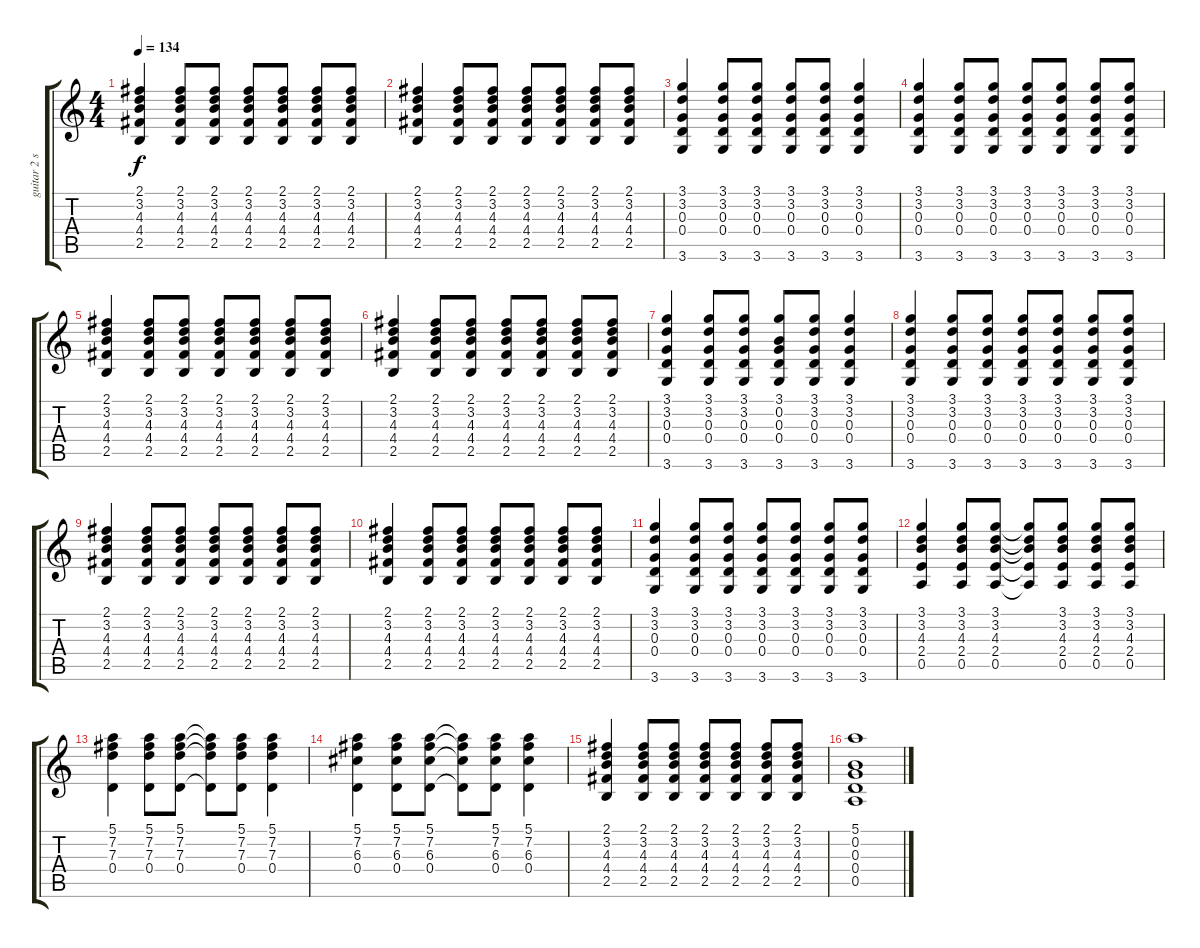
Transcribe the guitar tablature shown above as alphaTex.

\track ("guitar 2 std tuning" "guitar 2 s") {instrument overdrivenguitar}
\staff {score tabs}
\tuning (E4 B3 G3 D3 A2 E2) {hide}
\ts (4 4)
\tempo 134
\clef g2
\ks c
(2.1 3.2 4.3 4.4 2.5).4{dy f} (2.1 3.2 4.3 4.4 2.5).8 (2.1 3.2 4.3 4.4 2.5).8 (2.1 3.2 4.3 4.4 2.5).8 (2.1 3.2 4.3 4.4 2.5).8 (2.1 3.2 4.3 4.4 2.5).8 (2.1 3.2 4.3 4.4 2.5).8 |
(2.1 3.2 4.3 4.4 2.5).4 (2.1 3.2 4.3 4.4 2.5).8 (2.1 3.2 4.3 4.4 2.5).8 (2.1 3.2 4.3 4.4 2.5).8 (2.1 3.2 4.3 4.4 2.5).8 (2.1 3.2 4.3 4.4 2.5).8 (2.1 3.2 4.3 4.4 2.5).8 |
(3.1 3.2 0.3 0.4 3.6).4 (3.1 3.2 0.3 0.4 3.6).8 (3.1 3.2 0.3 0.4 3.6).8 (3.1 3.2 0.3 0.4 3.6).8 (3.1 3.2 0.3 0.4 3.6).8 (3.1 3.2 0.3 0.4 3.6).4 |
(3.1 3.2 0.3 0.4 3.6).4 (3.1 3.2 0.3 0.4 3.6).8 (3.1 3.2 0.3 0.4 3.6).8 (3.1 3.2 0.3 0.4 3.6).8 (3.1 3.2 0.3 0.4 3.6).8 (3.1 3.2 0.3 0.4 3.6).8 (3.1 3.2 0.3 0.4 3.6).8 |
(2.1 3.2 4.3 4.4 2.5).4 (2.1 3.2 4.3 4.4 2.5).8 (2.1 3.2 4.3 4.4 2.5).8 (2.1 3.2 4.3 4.4 2.5).8 (2.1 3.2 4.3 4.4 2.5).8 (2.1 3.2 4.3 4.4 2.5).8 (2.1 3.2 4.3 4.4 2.5).8 |
(2.1 3.2 4.3 4.4 2.5).4 (2.1 3.2 4.3 4.4 2.5).8 (2.1 3.2 4.3 4.4 2.5).8 (2.1 3.2 4.3 4.4 2.5).8 (2.1 3.2 4.3 4.4 2.5).8 (2.1 3.2 4.3 4.4 2.5).8 (2.1 3.2 4.3 4.4 2.5).8 |
(3.1 3.2 0.3 0.4 3.6).4 (3.1 3.2 0.3 0.4 3.6).8 (3.1 3.2 0.3 0.4 3.6).8 (3.1 0.2 0.3 0.4 3.6).8 (3.1 3.2 0.3 0.4 3.6).8 (3.1 3.2 0.3 0.4 3.6).4 |
(3.1 3.2 0.3 0.4 3.6).4 (3.1 3.2 0.3 0.4 3.6).8 (3.1 3.2 0.3 0.4 3.6).8 (3.1 3.2 0.3 0.4 3.6).8 (3.1 3.2 0.3 0.4 3.6).8 (3.1 3.2 0.3 0.4 3.6).8 (3.1 3.2 0.3 0.4 3.6).8 |
(2.1 3.2 4.3 4.4 2.5).4 (2.1 3.2 4.3 4.4 2.5).8 (2.1 3.2 4.3 4.4 2.5).8 (2.1 3.2 4.3 4.4 2.5).8 (2.1 3.2 4.3 4.4 2.5).8 (2.1 3.2 4.3 4.4 2.5).8 (2.1 3.2 4.3 4.4 2.5).8 |
(2.1 3.2 4.3 4.4 2.5).4 (2.1 3.2 4.3 4.4 2.5).8 (2.1 3.2 4.3 4.4 2.5).8 (2.1 3.2 4.3 4.4 2.5).8 (2.1 3.2 4.3 4.4 2.5).8 (2.1 3.2 4.3 4.4 2.5).8 (2.1 3.2 4.3 4.4 2.5).8 |
(3.1 3.2 0.3 0.4 3.6).4 (3.1 3.2 0.3 0.4 3.6).8 (3.1 3.2 0.3 0.4 3.6).8 (3.1 3.2 0.3 0.4 3.6).8 (3.1 3.2 0.3 0.4 3.6).8 (3.1 3.2 0.3 0.4 3.6).8 (3.1 3.2 0.3 0.4 3.6).8 |
(3.1 3.2 4.3 2.4 0.5).4 (3.1 3.2 4.3 2.4 0.5).8 (3.1 3.2 4.3 2.4 0.5).8 (3.1{t} 3.2{t} 4.3{t} 2.4{t} 0.5{t}).8 (3.1 3.2 4.3 2.4 0.5).8 (3.1 3.2 4.3 2.4 0.5).8 (3.1 3.2 4.3 2.4 0.5).8 |
(5.1 7.2 7.3 0.4).4 (5.1 7.2 7.3 0.4).8 (5.1 7.2 7.3 0.4).8 (5.1{t} 7.2{t} 7.3{t} 0.4{t}).8 (5.1 7.2 7.3 0.4).8 (5.1 7.2 7.3 0.4).4 |
(5.1 7.2 6.3 0.4).4 (5.1 7.2 6.3 0.4).8 (5.1 7.2 6.3 0.4).8 (5.1{t} 7.2{t} 6.3{t} 0.4{t}).8 (5.1 7.2 6.3 0.4).8 (5.1 7.2 6.3 0.4).4 |
(2.1 3.2 4.3 4.4 2.5).4 (2.1 3.2 4.3 4.4 2.5).8 (2.1 3.2 4.3 4.4 2.5).8 (2.1 3.2 4.3 4.4 2.5).8 (2.1 3.2 4.3 4.4 2.5).8 (2.1 3.2 4.3 4.4 2.5).8 (2.1 3.2 4.3 4.4 2.5).8 |
(5.1 0.2 0.3 0.4 0.5).1
